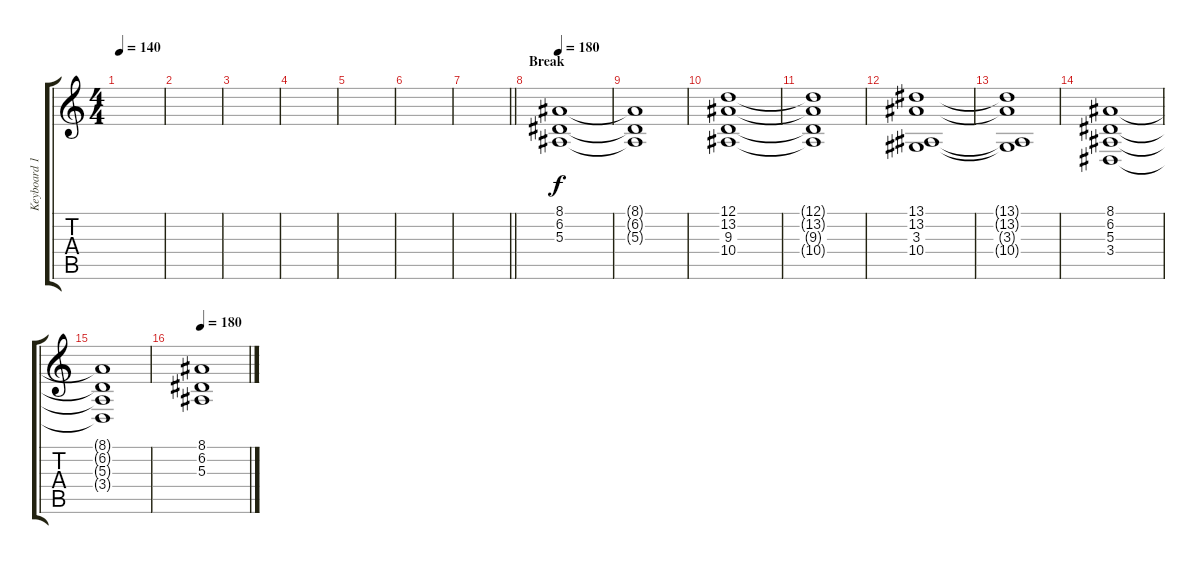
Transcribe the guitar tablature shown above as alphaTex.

\track ("Keyboard 1" "Keyboard 1") {instrument pad2warm}
\staff {score tabs}
\tuning (D4 A3 F3 C3 G2 C2) {hide}
\ts (4 4)
\tempo 140
\clef g2
\ks c
|
|
|
|
|
|
\barLineRight lightlight
|
\section ("" "Break")
\tempo 180
(8.1 6.2 5.3).1 |
(8.1{t} 6.2{t} 5.3{t}).1 |
(12.1 13.2 9.3 10.4).1 |
(12.1{t} 13.2{t} 9.3{t} 10.4{t}).1 |
(13.1 13.2 3.3 10.4).1 |
(13.1{t} 13.2{t} 3.3{t} 10.4{t}).1 |
(8.1 6.2 5.3 3.4).1 |
(8.1{t} 6.2{t} 5.3{t} 3.4{t}).1 |
\tempo 180
(8.1 6.2 5.3).1
